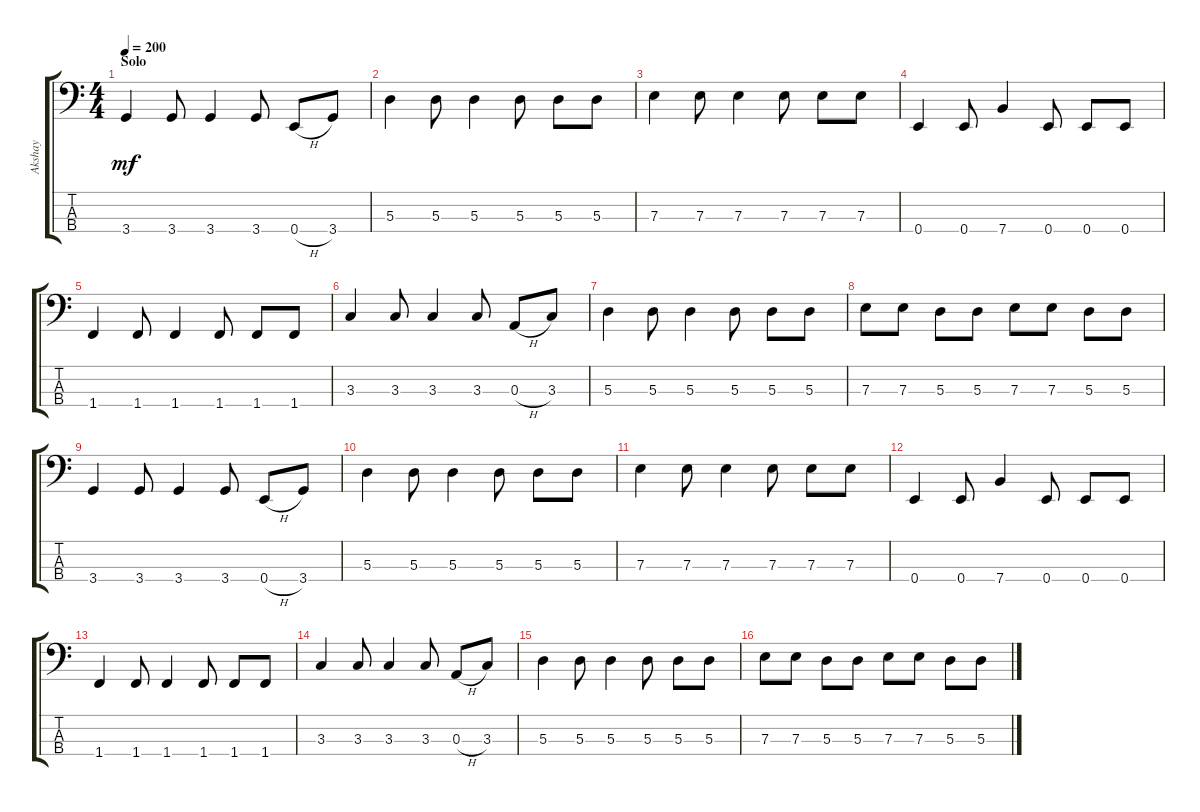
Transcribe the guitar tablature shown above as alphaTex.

\track ("Akshay" "Akshay") {instrument electricbassfinger}
\staff {score tabs}
\tuning (G2 D2 A1 E1) {hide}
\ts (4 4)
\section ("" "Solo")
\tempo 200
\clef f4
\ks c
3.4.4{dy mf} 3.4.8 3.4.4 3.4.8 0.4{h}.8 3.4.8 |
5.3.4 5.3.8 5.3.4 5.3.8 5.3.8 5.3.8 |
7.3.4 7.3.8 7.3.4 7.3.8 7.3.8 7.3.8 |
0.4.4 0.4.8 7.4.4 0.4.8 0.4.8 0.4.8 |
1.4.4 1.4.8 1.4.4 1.4.8 1.4.8 1.4.8 |
3.3.4 3.3.8 3.3.4 3.3.8 0.3{h}.8 3.3.8 |
5.3.4 5.3.8 5.3.4 5.3.8 5.3.8 5.3.8 |
7.3.8 7.3.8 5.3.8 5.3.8 7.3.8 7.3.8 5.3.8 5.3.8 |
3.4.4 3.4.8 3.4.4 3.4.8 0.4{h}.8 3.4.8 |
5.3.4 5.3.8 5.3.4 5.3.8 5.3.8 5.3.8 |
7.3.4 7.3.8 7.3.4 7.3.8 7.3.8 7.3.8 |
0.4.4 0.4.8 7.4.4 0.4.8 0.4.8 0.4.8 |
1.4.4 1.4.8 1.4.4 1.4.8 1.4.8 1.4.8 |
3.3.4 3.3.8 3.3.4 3.3.8 0.3{h}.8 3.3.8 |
5.3.4 5.3.8 5.3.4 5.3.8 5.3.8 5.3.8 |
7.3.8 7.3.8 5.3.8 5.3.8 7.3.8 7.3.8 5.3.8 5.3.8
